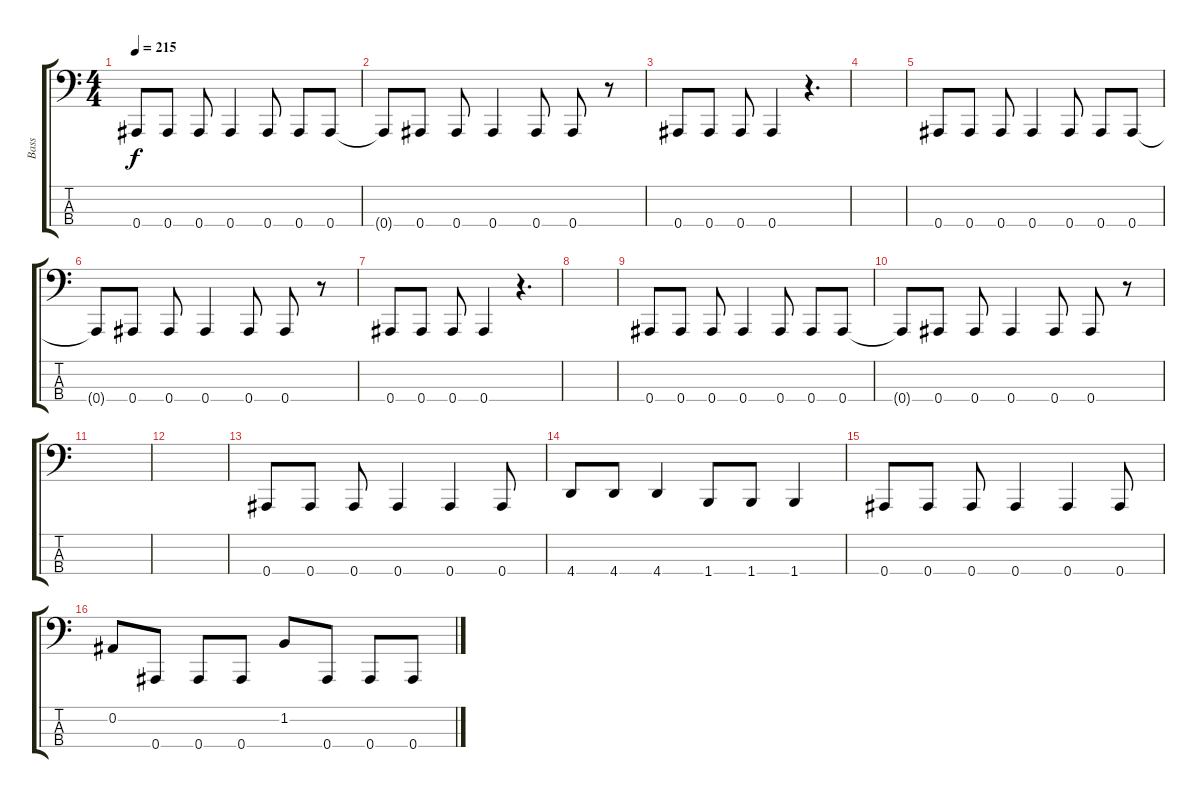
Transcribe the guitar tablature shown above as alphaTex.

\track ("Bass" "Bass") {instrument electricbasspick}
\staff {score tabs}
\tuning (Eb2 Bb1 F1 Bb0) {hide}
\ts (4 4)
\tempo 215
\clef f4
\ks c
0.4.8{dy f} 0.4.8 0.4.8 0.4.4 0.4.8 0.4.8 0.4.8 |
0.4{t}.8 0.4.8 0.4.8 0.4.4 0.4.8 0.4.8 r.8 |
0.4.8 0.4.8 0.4.8 0.4.4 r.4{d} |
|
0.4.8 0.4.8 0.4.8 0.4.4 0.4.8 0.4.8 0.4.8 |
0.4{t}.8 0.4.8 0.4.8 0.4.4 0.4.8 0.4.8 r.8 |
0.4.8 0.4.8 0.4.8 0.4.4 r.4{d} |
|
0.4.8 0.4.8 0.4.8 0.4.4 0.4.8 0.4.8 0.4.8 |
0.4{t}.8 0.4.8 0.4.8 0.4.4 0.4.8 0.4.8 r.8 |
|
|
0.4.8 0.4.8 0.4.8 0.4.4 0.4.4 0.4.8 |
4.4.8 4.4.8 4.4.4 1.4.8 1.4.8 1.4.4 |
0.4.8 0.4.8 0.4.8 0.4.4 0.4.4 0.4.8 |
0.2.8 0.4.8 0.4.8 0.4.8 1.2.8 0.4.8 0.4.8 0.4.8
